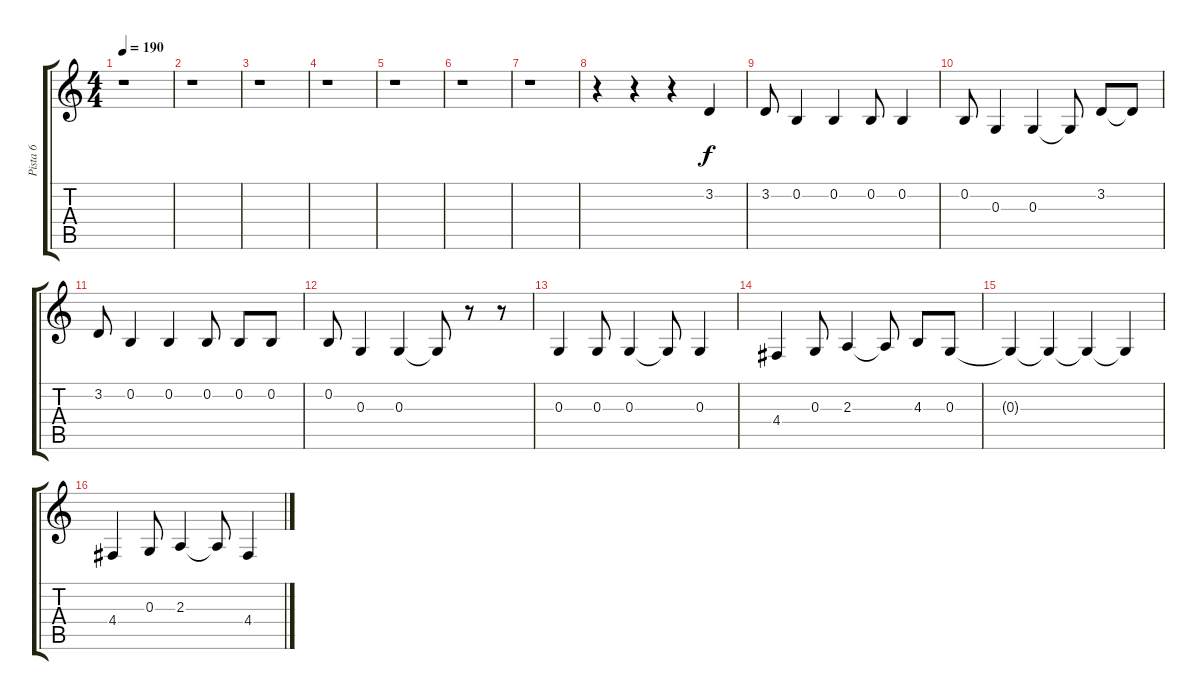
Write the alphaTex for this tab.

\track ("Pista 6" "Pista 6") {instrument electricpiano2}
\staff {score tabs}
\tuning (E4 B3 G3 D3 A2 E2) {hide}
\ts (4 4)
\tempo 190
\clef g2
\ks c
r.1{dy f} |
r.1 |
r.1 |
r.1 |
r.1 |
r.1 |
r.1 |
r.4 r.4 r.4 3.2.4 |
3.2.8 0.2.4 0.2.4 0.2.8 0.2.4 |
0.2.8 0.3.4 0.3.4 0.3{t}.8 3.2.8 3.2{t}.8 |
3.2.8 0.2.4 0.2.4 0.2.8 0.2.8 0.2.8 |
0.2.8 0.3.4 0.3.4 0.3{t}.8 r.8 r.8 |
0.3.4 0.3.8 0.3.4 0.3{t}.8 0.3.4 |
4.4.4 0.3.8 2.3.4 2.3{t}.8 4.3.8 0.3.8 |
0.3{t}.4 0.3{t}.4 0.3{t}.4 0.3{t}.4 |
4.4.4 0.3.8 2.3.4 2.3{t}.8 4.4.4
